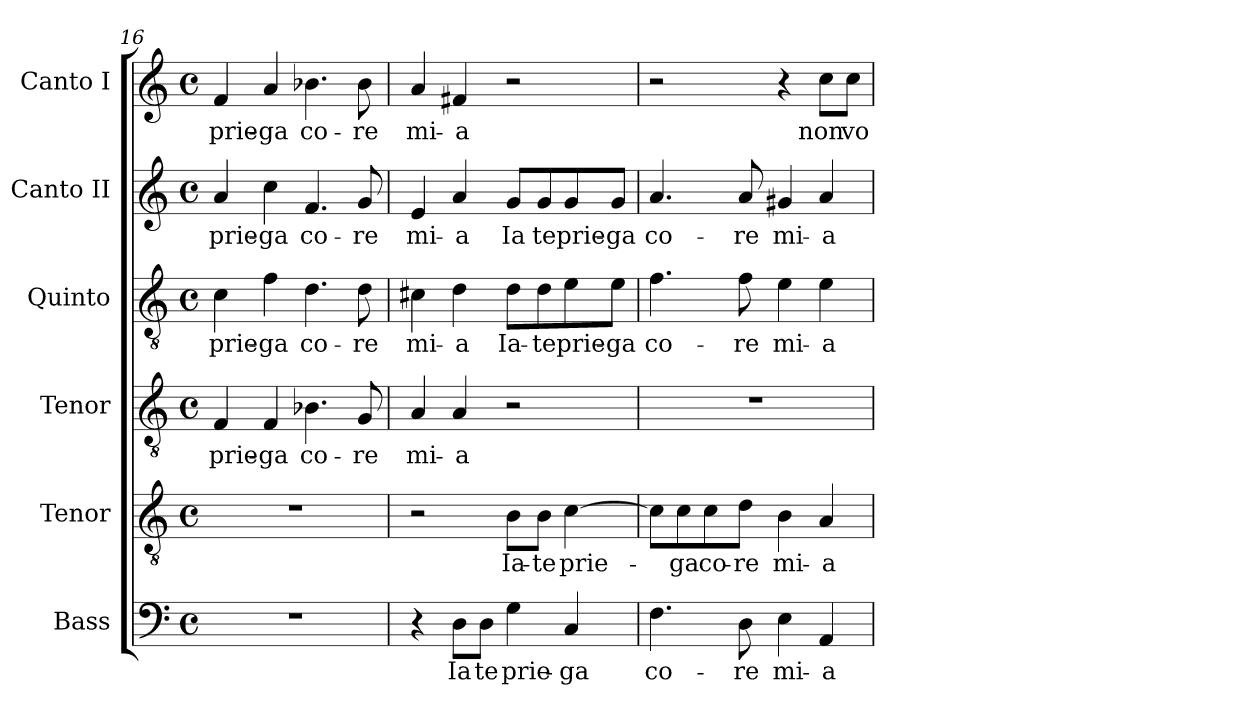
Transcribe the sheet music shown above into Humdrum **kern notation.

**kern	**text	**kern	**text	**kern	**text	**kern	**text	**kern	**text	**kern	**text
*part6	*part6	*part5	*part5	*part4	*part4	*part3	*part3	*part2	*part2	*part1	*part1
*staff6	*staff6	*staff5	*staff5	*staff4	*staff4	*staff3	*staff3	*staff2	*staff2	*staff1	*staff1
*I"Bass	*	*I"Tenor	*	*I"Tenor	*	*I"Quinto	*	*I"Canto II	*	*I"Canto I	*
*I'B.	*	*I'T.	*	*I'T.	*	*I'T.	*	*	*	*	*
*clefF4	*	*clefGv2	*	*clefGv2	*	*clefGv2	*	*clefG2	*	*clefG2	*
*	*	*ITrd7c12	*	*ITrd7c12	*	*ITrd7c12	*	*	*	*	*
*k[]	*	*k[]	*	*k[]	*	*k[]	*	*k[]	*	*k[]	*
*C:	*	*C:	*	*C:	*	*C:	*	*C:	*	*C:	*
*M4/4	*	*M4/4	*	*M4/4	*	*M4/4	*	*M4/4	*	*M4/4	*
*met(c)	*	*met(c)	*	*met(c)	*	*met(c)	*	*met(c)	*	*met(c)	*
=16	=16	=16	=16	=16	=16	=16	=16	=16	=16	=16	=16
!	!	!	!	!	!LO:LY:b:color=#000000	!	!	!	!	!	!
!	!	!	!	!	!	!	!LO:LY:b:color=#000000	!	!	!	!
!	!	!	!	!	!	!	!	!	!LO:LY:b:color=#000000	!	!
!	!	!	!	!	!	!	!	!	!	!	!LO:LY:b:color=#000000
1r	.	1r	.	4FFi/	prie-	4Ci\	prie-	4ai/	prie-	4fi/	prie-
!	!	!	!	!	!LO:LY:b:color=#000000	!	!	!	!	!	!
!	!	!	!	!	!	!	!LO:LY:b:color=#000000	!	!	!	!
!	!	!	!	!	!	!	!	!	!LO:LY:b:color=#000000	!	!
!	!	!	!	!	!	!	!	!	!	!	!LO:LY:b:color=#000000
.	.	.	.	4FFi/	-ga	4Fi\	-ga	4cci\	-ga	4ai/	-ga
!	!	!	!	!	!LO:LY:b:color=#000000	!	!	!	!	!	!
!	!	!	!	!	!	!	!LO:LY:b:color=#000000	!	!	!	!
!	!	!	!	!	!	!	!	!	!LO:LY:b:color=#000000	!	!
!	!	!	!	!	!	!	!	!	!	!	!LO:LY:b:color=#000000
.	.	.	.	4.BB-i\	co-	4.Di\	co-	4.fi/	co-	4.b-Xi\	co-
!	!	!	!	!	!LO:LY:b:color=#000000	!	!	!	!	!	!
!	!	!	!	!	!	!	!LO:LY:b:color=#000000	!	!	!	!
!	!	!	!	!	!	!	!	!	!LO:LY:b:color=#000000	!	!
!	!	!	!	!	!	!	!	!	!	!	!LO:LY:b:color=#000000
.	.	.	.	8GGi/	-re	8Di\	-re	8gi/	-re	8b-i\	-re
=17	=17	=17	=17	=17	=17	=17	=17	=17	=17	=17	=17
!	!	!	!	!	!LO:LY:b:color=#000000	!	!	!	!	!	!
!	!	!	!	!	!	!	!LO:LY:b:color=#000000	!	!	!	!
!	!	!	!	!	!	!	!	!	!LO:LY:b:color=#000000	!	!
!	!	!	!	!	!	!	!	!	!	!	!LO:LY:b:color=#000000
4r	.	2r	.	4AAi/	mi-	4C#Xi\	mi-	4ei/	mi-	4ai/	mi-
!	!LO:LY:b:color=#000000	!	!	!	!	!	!	!	!	!	!
!	!	!	!	!	!LO:LY:b:color=#000000	!	!	!	!	!	!
!	!	!	!	!	!	!	!LO:LY:b:color=#000000	!	!	!	!
!	!	!	!	!	!	!	!	!	!LO:LY:b:color=#000000	!	!
!	!	!	!	!	!	!	!	!	!	!	!LO:LY:b:color=#000000
8Di\L	Ia	.	.	4AAi/	-a	4Di\	-a	4ai/	-a	4f#Xi/	-a
!	!LO:LY:b:color=#000000	!	!	!	!	!	!	!	!	!	!
8Di\J	te	.	.	.	.	.	.	.	.	.	.
!	!LO:LY:b:color=#000000	!	!	!	!	!	!	!	!	!	!
!	!	!	!LO:LY:b:color=#000000	!	!	!	!	!	!	!	!
!	!	!	!	!	!	!	!LO:LY:b:color=#000000	!	!	!	!
!	!	!	!	!	!	!	!	!	!LO:LY:b:color=#000000	!	!
4Gi\	prie-	8BBi\L	Ia-	2r	.	8Di\L	Ia-	8gi/L	Ia	2r	.
!	!	!	!LO:LY:b:color=#000000	!	!	!	!	!	!	!	!
!	!	!	!	!	!	!	!LO:LY:b:color=#000000	!	!	!	!
!	!	!	!	!	!	!	!	!	!LO:LY:b:color=#000000	!	!
.	.	8BBi\J	-te	.	.	8Di\	-te	8gi/	te	.	.
!	!LO:LY:b:color=#000000	!	!	!	!	!	!	!	!	!	!
!	!	!	!LO:LY:b:color=#000000	!	!	!	!	!	!	!	!
!	!	!	!	!	!	!	!LO:LY:b:color=#000000	!	!	!	!
!	!	!	!	!	!	!	!	!	!LO:LY:b:color=#000000	!	!
4Ci/	-ga	[>4Ci\	prie-	.	.	8Ei\	prie-	8gi/	prie-	.	.
!	!	!	!	!	!	!	!LO:LY:b:color=#000000	!	!	!	!
!	!	!	!	!	!	!	!	!	!LO:LY:b:color=#000000	!	!
.	.	.	.	.	.	8Ei\J	-ga	8gi/J	-ga	.	.
=18	=18	=18	=18	=18	=18	=18	=18	=18	=18	=18	=18
!	!LO:LY:b:color=#000000	!	!	!	!	!	!	!	!	!	!
!	!	!	!	!	!	!	!LO:LY:b:color=#000000	!	!	!	!
!	!	!	!	!	!	!	!	!	!LO:LY:b:color=#000000	!	!
4.Fi\	co-	8Ci\L]	.	1r	.	4.Fi\	co-	4.ai/	co-	2r	.
!	!	!	!LO:LY:b:color=#000000	!	!	!	!	!	!	!	!
.	.	8Ci\	-ga	.	.	.	.	.	.	.	.
!	!	!	!LO:LY:b:color=#000000	!	!	!	!	!	!	!	!
.	.	8Ci\	co-	.	.	.	.	.	.	.	.
!	!LO:LY:b:color=#000000	!	!	!	!	!	!	!	!	!	!
!	!	!	!LO:LY:b:color=#000000	!	!	!	!	!	!	!	!
!	!	!	!	!	!	!	!LO:LY:b:color=#000000	!	!	!	!
!	!	!	!	!	!	!	!	!	!LO:LY:b:color=#000000	!	!
8Di\	-re	8Di\J	-re	.	.	8Fi\	-re	8ai/	-re	.	.
!	!LO:LY:b:color=#000000	!	!	!	!	!	!	!	!	!	!
!	!	!	!LO:LY:b:color=#000000	!	!	!	!	!	!	!	!
!	!	!	!	!	!	!	!LO:LY:b:color=#000000	!	!	!	!
!	!	!	!	!	!	!	!	!	!LO:LY:b:color=#000000	!	!
4Ei\	mi-	4BBi\	mi-	.	.	4Ei\	mi-	4g#Xi/	mi-	4r	.
!	!LO:LY:b:color=#000000	!	!	!	!	!	!	!	!	!	!
!	!	!	!LO:LY:b:color=#000000	!	!	!	!	!	!	!	!
!	!	!	!	!	!	!	!LO:LY:b:color=#000000	!	!	!	!
!	!	!	!	!	!	!	!	!	!LO:LY:b:color=#000000	!	!
!	!	!	!	!	!	!	!	!	!	!	!LO:LY:b:color=#000000
4AAi/	-a	4AAi/	-a	.	.	4Ei\	-a	4ai/	-a	8cci\L	non
!	!	!	!	!	!	!	!	!	!	!	!LO:LY:b:color=#000000
.	.	.	.	.	.	.	.	.	.	8cci\J	vo-
=	=	=	=	=	=	=	=	=	=	=	=
*-	*-	*-	*-	*-	*-	*-	*-	*-	*-	*-	*-
